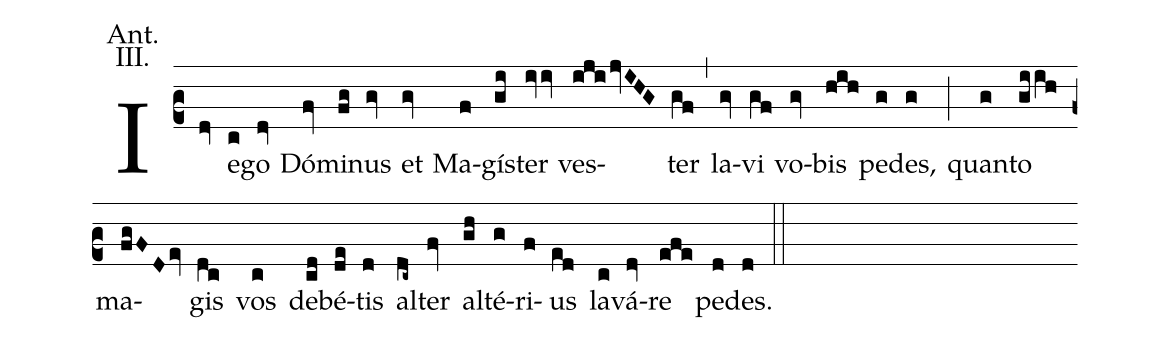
annotation: Ant.;
annotation: III.;
%%
(c2)
I(dv) e(c)go(dv) Dó(fv)mi(fg)nus(gv) et(gv) Ma(f)gís(gi)ter(iviv) ves(ijijvIHG)ter(gf) (,)
la(gv)vi(gf) vo(gv)bis(hih) pe(g)des,(g) (;)
quan(g)to(giih) ma(fgFDev)gis(dc) vos(c) de(cd)bé(de)tis(d) al(dc~)ter(fv) al(gh)té(g)ri(f)us(ed) la(c)vá(dv)re(efe) pe(d)des.(d) (::)
